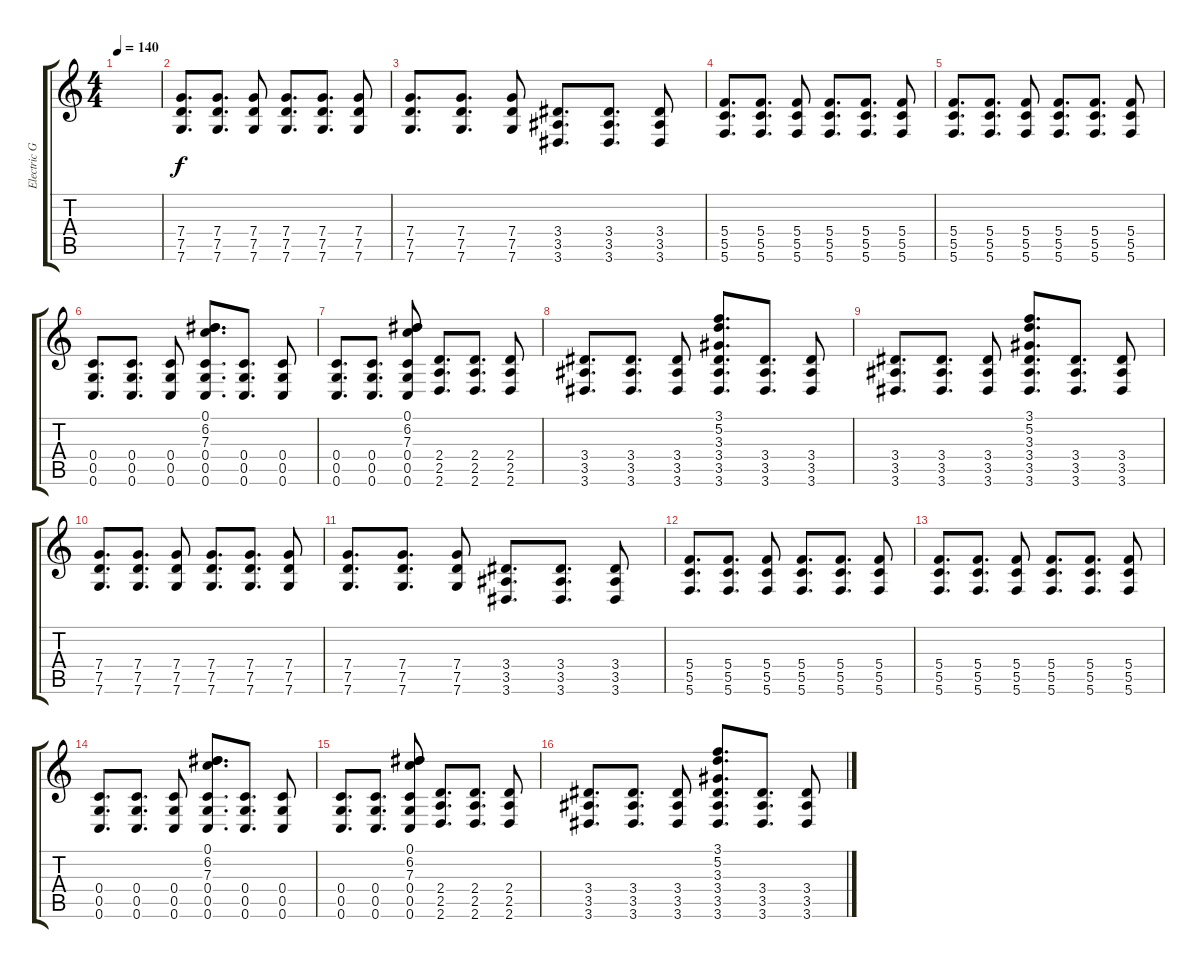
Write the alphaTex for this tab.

\track ("Electric Guitar" "Electric G") {instrument electricguitarclean}
\staff {score tabs}
\tuning (D4 A3 F3 C3 G2 C2) {hide}
\ts (4 4)
\tempo 140
\clef g2
\ks c
|
(7.4 7.5 7.6).8{d} (7.4 7.5 7.6).8{d} (7.4 7.5 7.6).8 (7.4 7.5 7.6).8{d} (7.4 7.5 7.6).8{d} (7.4 7.5 7.6).8 |
(7.4 7.5 7.6).8{d} (7.4 7.5 7.6).8{d} (7.4 7.5 7.6).8 (3.4 3.5 3.6).8{d} (3.4 3.5 3.6).8{d} (3.4 3.5 3.6).8 |
(5.4 5.5 5.6).8{d} (5.4 5.5 5.6).8{d} (5.4 5.5 5.6).8 (5.4 5.5 5.6).8{d} (5.4 5.5 5.6).8{d} (5.4 5.5 5.6).8 |
(5.4 5.5 5.6).8{d} (5.4 5.5 5.6).8{d} (5.4 5.5 5.6).8 (5.4 5.5 5.6).8{d} (5.4 5.5 5.6).8{d} (5.4 5.5 5.6).8 |
(0.4 0.5 0.6).8{d} (0.4 0.5 0.6).8{d} (0.4 0.5 0.6).8 (0.1 6.2 7.3 0.4 0.5 0.6).8{d} (0.4 0.5 0.6).8{d} (0.4 0.5 0.6).8 |
(0.4 0.5 0.6).8{d} (0.4 0.5 0.6).8{d} (0.1 6.2 7.3 0.4 0.5 0.6).8 (2.4 2.5 2.6).8{d} (2.4 2.5 2.6).8{d} (2.4 2.5 2.6).8 |
(3.4 3.5 3.6).8{d} (3.4 3.5 3.6).8{d} (3.4 3.5 3.6).8 (3.1 5.2 3.3 3.4 3.5 3.6).8{d} (3.4 3.5 3.6).8{d} (3.4 3.5 3.6).8 |
(3.4 3.5 3.6).8{d} (3.4 3.5 3.6).8{d} (3.4 3.5 3.6).8 (3.1 5.2 3.3 3.4 3.5 3.6).8{d} (3.4 3.5 3.6).8{d} (3.4 3.5 3.6).8 |
(7.4 7.5 7.6).8{d} (7.4 7.5 7.6).8{d} (7.4 7.5 7.6).8 (7.4 7.5 7.6).8{d} (7.4 7.5 7.6).8{d} (7.4 7.5 7.6).8 |
(7.4 7.5 7.6).8{d} (7.4 7.5 7.6).8{d} (7.4 7.5 7.6).8 (3.4 3.5 3.6).8{d} (3.4 3.5 3.6).8{d} (3.4 3.5 3.6).8 |
(5.4 5.5 5.6).8{d} (5.4 5.5 5.6).8{d} (5.4 5.5 5.6).8 (5.4 5.5 5.6).8{d} (5.4 5.5 5.6).8{d} (5.4 5.5 5.6).8 |
(5.4 5.5 5.6).8{d} (5.4 5.5 5.6).8{d} (5.4 5.5 5.6).8 (5.4 5.5 5.6).8{d} (5.4 5.5 5.6).8{d} (5.4 5.5 5.6).8 |
(0.4 0.5 0.6).8{d} (0.4 0.5 0.6).8{d} (0.4 0.5 0.6).8 (0.1 6.2 7.3 0.4 0.5 0.6).8{d} (0.4 0.5 0.6).8{d} (0.4 0.5 0.6).8 |
(0.4 0.5 0.6).8{d} (0.4 0.5 0.6).8{d} (0.1 6.2 7.3 0.4 0.5 0.6).8 (2.4 2.5 2.6).8{d} (2.4 2.5 2.6).8{d} (2.4 2.5 2.6).8 |
(3.4 3.5 3.6).8{d} (3.4 3.5 3.6).8{d} (3.4 3.5 3.6).8 (3.1 5.2 3.3 3.4 3.5 3.6).8{d} (3.4 3.5 3.6).8{d} (3.4 3.5 3.6).8
